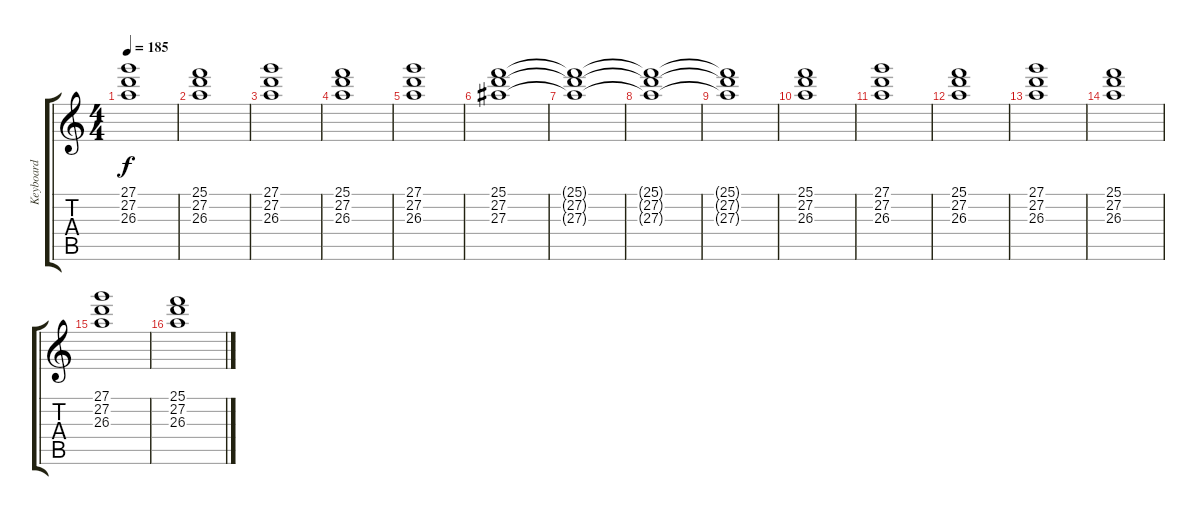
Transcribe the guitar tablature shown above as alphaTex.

\track ("Keyboard" "Keyboard") {instrument brasssection}
\staff {score tabs}
\tuning (E4 B3 G3 D3 A2 E2) {hide}
\ts (4 4)
\tempo 185
\clef g2
\ks c
(27.1 27.2 26.3).1{dy f} |
(25.1 27.2 26.3).1{instrument pad2warm} |
(27.1 27.2 26.3).1 |
(25.1 27.2 26.3).1 |
(27.1 27.2 26.3).1{instrument pad2warm} |
(25.1 27.2 27.3).1{instrument pad2warm} |
(25.1{t} 27.2{t} 27.3{t}).1 |
(25.1{t} 27.2{t} 27.3{t}).1 |
(25.1{t} 27.2{t} 27.3{t}).1 |
(25.1 27.2 26.3).1{instrument pad2warm} |
(27.1 27.2 26.3).1{instrument pad2warm} |
(25.1 27.2 26.3).1 |
(27.1 27.2 26.3).1 |
(25.1 27.2 26.3).1 |
(27.1 27.2 26.3).1{instrument pad2warm} |
(25.1 27.2 26.3).1
